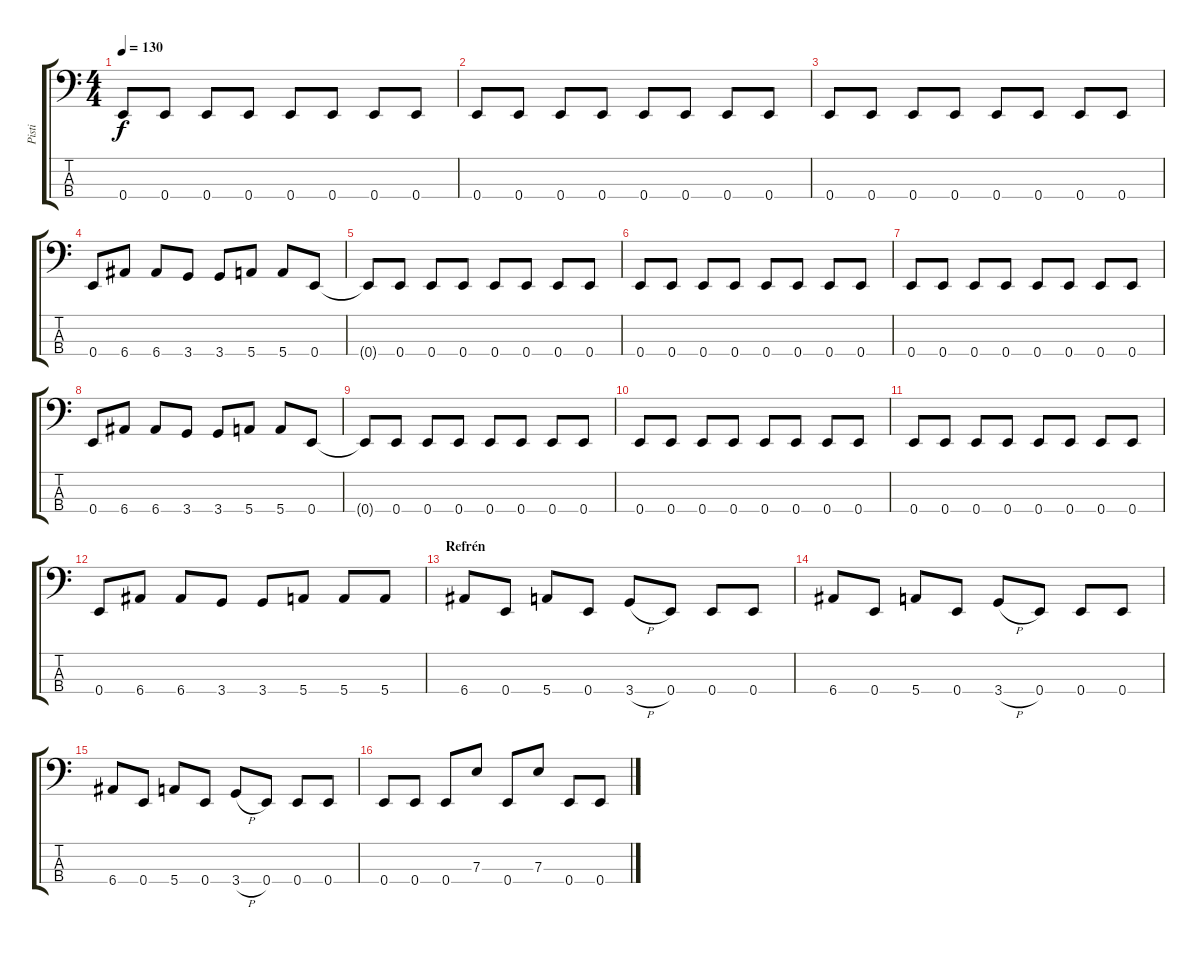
\track ("Pisti" "Pisti") {instrument electricbassfinger}
\staff {score tabs}
\tuning (G2 D2 A1 E1) {hide}
\ts (4 4)
\tempo 130
\clef f4
\ks c
0.4{t}.8{dy f} 0.4.8 0.4.8 0.4.8 0.4.8 0.4.8 0.4.8 0.4.8 |
0.4.8 0.4.8 0.4.8 0.4.8 0.4.8 0.4.8 0.4.8 0.4.8 |
0.4.8 0.4.8 0.4.8 0.4.8 0.4.8 0.4.8 0.4.8 0.4.8 |
0.4.8 6.4.8 6.4.8 3.4.8 3.4.8 5.4.8 5.4.8 0.4.8 |
0.4{t}.8 0.4.8 0.4.8 0.4.8 0.4.8 0.4.8 0.4.8 0.4.8 |
0.4.8 0.4.8 0.4.8 0.4.8 0.4.8 0.4.8 0.4.8 0.4.8 |
0.4.8 0.4.8 0.4.8 0.4.8 0.4.8 0.4.8 0.4.8 0.4.8 |
0.4.8 6.4.8 6.4.8 3.4.8 3.4.8 5.4.8 5.4.8 0.4.8 |
0.4{t}.8 0.4.8 0.4.8 0.4.8 0.4.8 0.4.8 0.4.8 0.4.8 |
0.4.8 0.4.8 0.4.8 0.4.8 0.4.8 0.4.8 0.4.8 0.4.8 |
0.4.8 0.4.8 0.4.8 0.4.8 0.4.8 0.4.8 0.4.8 0.4.8 |
0.4.8 6.4.8 6.4.8 3.4.8 3.4.8 5.4.8 5.4.8 5.4.8 |
\section ("" "Refrén")
6.4.8 0.4.8 5.4.8 0.4.8 3.4{h}.8 0.4.8 0.4.8 0.4.8 |
6.4.8 0.4.8 5.4.8 0.4.8 3.4{h}.8 0.4.8 0.4.8 0.4.8 |
6.4.8 0.4.8 5.4.8 0.4.8 3.4{h}.8 0.4.8 0.4.8 0.4.8 |
0.4.8 0.4.8 0.4.8 7.3.8 0.4.8 7.3.8 0.4.8 0.4.8
